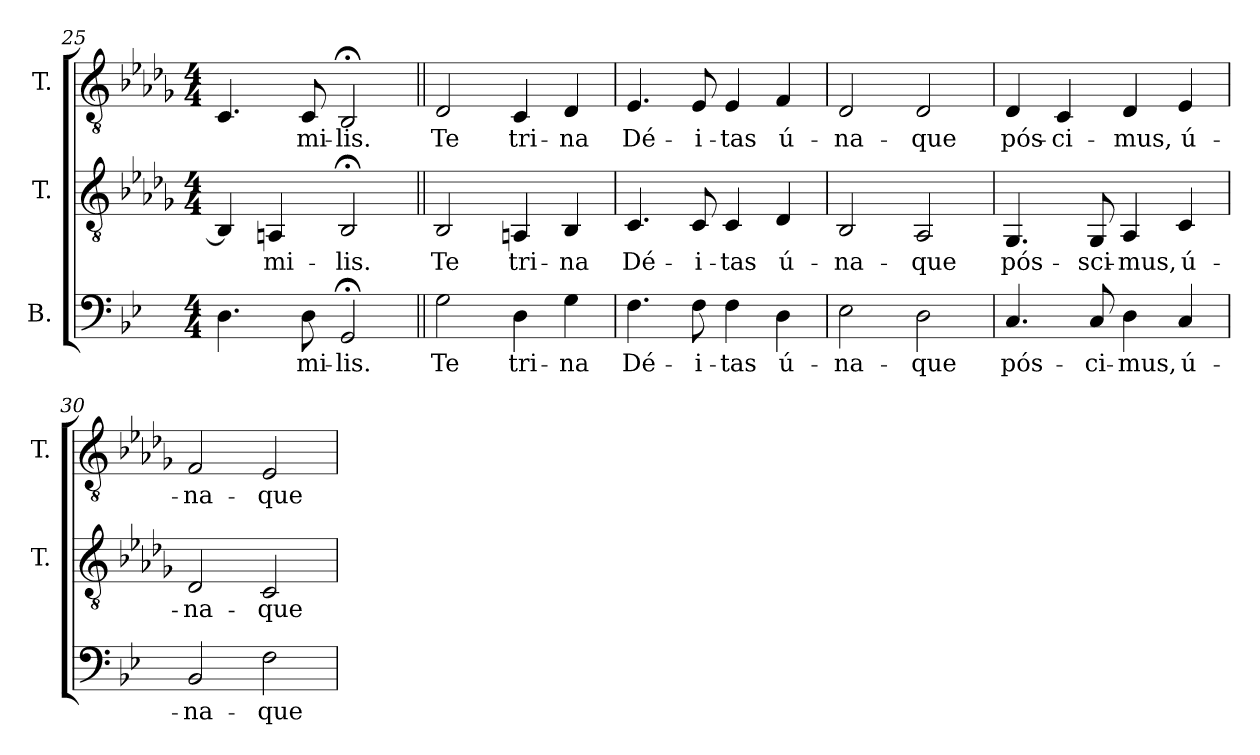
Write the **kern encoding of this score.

**kern	**text	**kern	**text	**kern	**text
*part3	*part3	*part2	*part2	*part1	*part1
*staff3	*staff3	*staff2	*staff2	*staff1	*staff1
*I"B.	*	*I"T.	*	*I"T.	*
*	*	*I'T.	*	*I'T.	*
*clefF4	*	*clefGv2	*	*clefGv2	*
*	*	*ITrd2c3	*	*ITrd2c3	*
*k[b-e-]	*	*k[b-e-]	*	*k[b-e-]	*
*B-:	*	*B-:	*	*B-:	*
*M4/4	*	*M4/4	*	*M4/4	*
=25	=25	=25	=25	=25	=25
4.Di\	.	4GGi/]	.	4.AAi/	.
!	!	!	!LO:LY:b:color=#000000	!	!
.	.	4FF#Xi/	-mi-	.	.
!	!LO:LY:b:color=#000000	!	!	!	!
!	!	!	!	!	!LO:LY:b:color=#000000
8Di\	-mi-	.	.	8AAi/	-mi-
!	!LO:LY:b:color=#000000	!	!	!	!
!	!	!	!LO:LY:b:color=#000000	!	!
!	!	!	!	!	!LO:LY:b:color=#000000
2GG;i/	-lis.	2GG;i/	-lis.	2GG;i/	-lis.
!!LO:PB:g=z
=26||	=26||	=26||	=26||	=26||	=26||
!	!LO:LY:b:color=#000000	!	!	!	!
!	!	!	!LO:LY:b:color=#000000	!	!
!	!	!	!	!	!LO:LY:b:color=#000000
2Gi\	Te	2GGi/	Te	2BB-i/	Te
!	!LO:LY:b:color=#000000	!	!	!	!
!	!	!	!LO:LY:b:color=#000000	!	!
!	!	!	!	!	!LO:LY:b:color=#000000
4Di\	tri-	4FF#Xi/	tri-	4AAi/	tri-
!	!LO:LY:b:color=#000000	!	!	!	!
!	!	!	!LO:LY:b:color=#000000	!	!
!	!	!	!	!	!LO:LY:b:color=#000000
4Gi\	-na	4GGi/	-na	4BB-i/	-na
=27	=27	=27	=27	=27	=27
!	!LO:LY:b:color=#000000	!	!	!	!
!	!	!	!LO:LY:b:color=#000000	!	!
!	!	!	!	!	!LO:LY:b:color=#000000
4.Fi\	Dé-	4.AAi/	Dé-	4.Ci/	Dé-
!	!LO:LY:b:color=#000000	!	!	!	!
!	!	!	!LO:LY:b:color=#000000	!	!
!	!	!	!	!	!LO:LY:b:color=#000000
8Fi\	-i-	8AAi/	-i-	8Ci/	-i-
!	!LO:LY:b:color=#000000	!	!	!	!
!	!	!	!LO:LY:b:color=#000000	!	!
!	!	!	!	!	!LO:LY:b:color=#000000
4Fi\	-tas	4AAi/	-tas	4Ci/	-tas
!	!LO:LY:b:color=#000000	!	!	!	!
!	!	!	!LO:LY:b:color=#000000	!	!
!	!	!	!	!	!LO:LY:b:color=#000000
4Di\	ú-	4BB-i/	ú-	4Di/	ú-
=28	=28	=28	=28	=28	=28
!	!LO:LY:b:color=#000000	!	!	!	!
!	!	!	!LO:LY:b:color=#000000	!	!
!	!	!	!	!	!LO:LY:b:color=#000000
2E-i\	-na-	2GGi/	-na-	2BB-i/	-na-
!	!LO:LY:b:color=#000000	!	!	!	!
!	!	!	!LO:LY:b:color=#000000	!	!
!	!	!	!	!	!LO:LY:b:color=#000000
2Di\	-que	2FFi/	-que	2BB-i/	-que
=29	=29	=29	=29	=29	=29
!	!LO:LY:b:color=#000000	!	!	!	!
!	!	!	!LO:LY:b:color=#000000	!	!
!	!	!	!	!	!LO:LY:b:color=#000000
4.Ci/	pós-	4.EE-i/	pós-	4BB-i/	pós-
!	!	!	!	!	!LO:LY:b:color=#000000
.	.	.	.	4AAi/	-ci-
!	!LO:LY:b:color=#000000	!	!	!	!
!	!	!	!LO:LY:b:color=#000000	!	!
8Ci/	-ci-	8EE-i/	-sci-	.	.
!	!LO:LY:b:color=#000000	!	!	!	!
!	!	!	!LO:LY:b:color=#000000	!	!
!	!	!	!	!	!LO:LY:b:color=#000000
4Di\	-mus,	4FFi/	-mus,	4BB-i/	-mus,
!	!LO:LY:b:color=#000000	!	!	!	!
!	!	!	!LO:LY:b:color=#000000	!	!
!	!	!	!	!	!LO:LY:b:color=#000000
4Ci/	ú-	4AAi/	ú-	4Ci/	ú-
=30	=30	=30	=30	=30	=30
!	!LO:LY:b:color=#000000	!	!	!	!
!	!	!	!LO:LY:b:color=#000000	!	!
!	!	!	!	!	!LO:LY:b:color=#000000
2BB-i/	-na-	2BB-i/	-na-	2Di/	-na-
!	!LO:LY:b:color=#000000	!	!	!	!
!	!	!	!LO:LY:b:color=#000000	!	!
!	!	!	!	!	!LO:LY:b:color=#000000
2Fi\	-que	2AAi/	-que	2Ci/	-que
=	=	=	=	=	=
*-	*-	*-	*-	*-	*-
